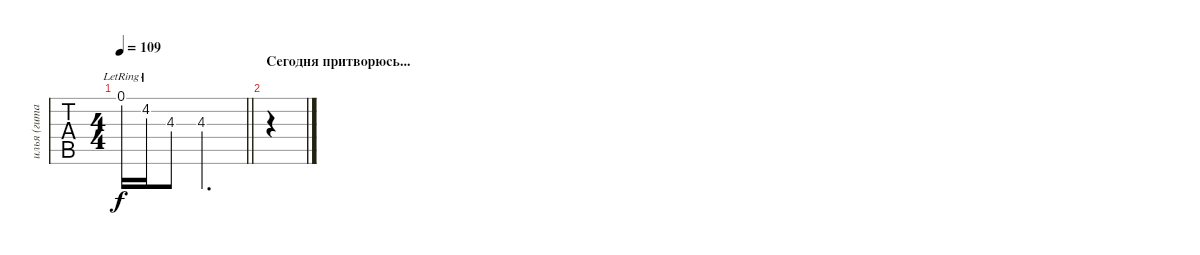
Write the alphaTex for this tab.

\track ("илья (гитара)" "илья (гита") {instrument acousticguitarsteel}
\staff {tabs}
\tuning (E4 B3 G3 D3 A2 E2) {hide}
\ts (4 4)
\tempo 109
\clef g2
\barLineRight lightlight
\ks c
0.1{lr}.16{dy f} 4.2{lr}.16 4.3.8 4.3.2{d} |
\section ("" "Сегодня притворюсь...")
